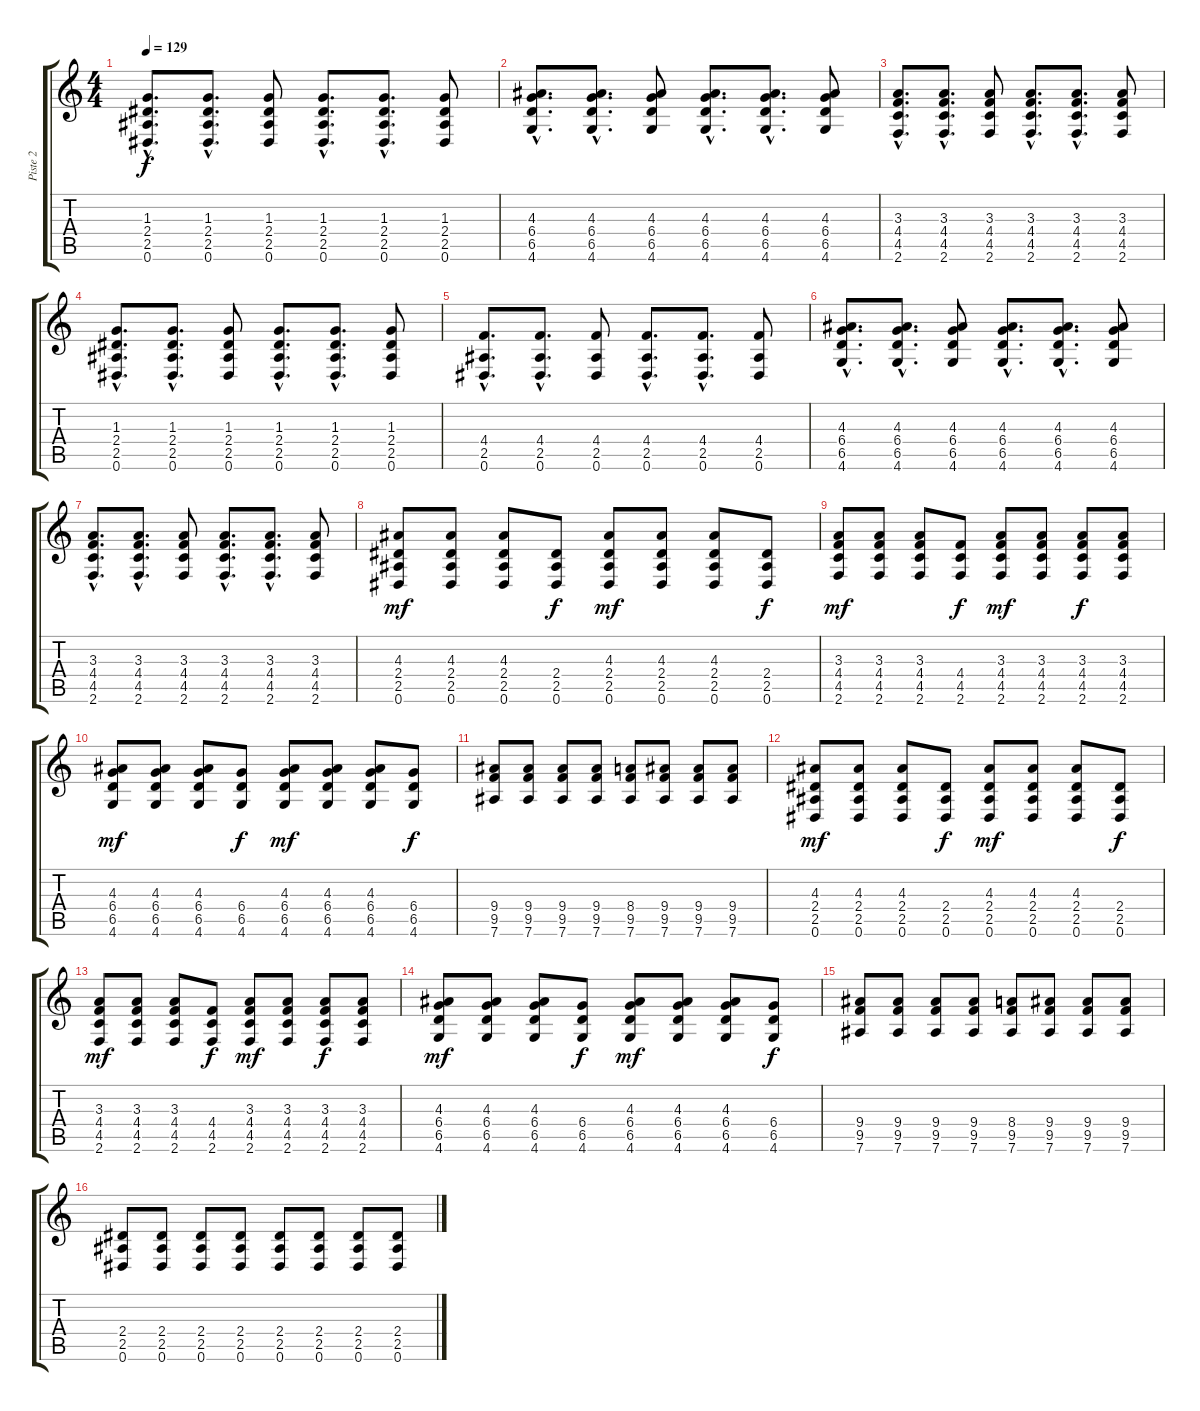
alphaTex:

\track ("Piste 2" "Piste 2") {instrument distortionguitar}
\staff {score tabs}
\tuning (Eb4 Bb3 Gb3 Db3 Ab2 Eb2) {hide}
\ts (4 4)
\tempo 129
\clef g2
\ks c
(1.3{hac} 2.4{hac} 2.5{hac} 0.6{hac}).8{d dy f} (1.3{hac} 2.4{hac} 2.5{hac} 0.6{hac}).8{d} (1.3 2.4 2.5 0.6).8 (1.3{hac} 2.4{hac} 2.5{hac} 0.6{hac}).8{d} (1.3{hac} 2.4{hac} 2.5{hac} 0.6{hac}).8{d} (1.3 2.4 2.5 0.6).8 |
(4.3{hac} 6.4{hac} 6.5{hac} 4.6{hac}).8{d} (4.3{hac} 6.4{hac} 6.5{hac} 4.6{hac}).8{d} (4.3 6.4 6.5 4.6).8 (4.3{hac} 6.4{hac} 6.5{hac} 4.6{hac}).8{d} (4.3{hac} 6.4{hac} 6.5{hac} 4.6{hac}).8{d} (4.3 6.4 6.5 4.6).8 |
(3.3{hac} 4.4{hac} 4.5{hac} 2.6{hac}).8{d} (3.3{hac} 4.4{hac} 4.5{hac} 2.6{hac}).8{d} (3.3 4.4 4.5 2.6).8 (3.3{hac} 4.4{hac} 4.5{hac} 2.6{hac}).8{d} (3.3{hac} 4.4{hac} 4.5{hac} 2.6{hac}).8{d} (3.3 4.4 4.5 2.6).8 |
(1.3{hac} 2.4{hac} 2.5{hac} 0.6{hac}).8{d} (1.3{hac} 2.4{hac} 2.5{hac} 0.6{hac}).8{d} (1.3 2.4 2.5 0.6).8 (1.3{hac} 2.4{hac} 2.5{hac} 0.6{hac}).8{d} (1.3{hac} 2.4{hac} 2.5{hac} 0.6{hac}).8{d} (1.3 2.4 2.5 0.6).8 |
(4.4{hac} 2.5{hac} 0.6{hac}).8{d} (4.4{hac} 2.5{hac} 0.6{hac}).8{d} (4.4 2.5 0.6).8 (4.4{hac} 2.5{hac} 0.6{hac}).8{d} (4.4{hac} 2.5{hac} 0.6{hac}).8{d} (4.4 2.5 0.6).8 |
(4.3{hac} 6.4{hac} 6.5{hac} 4.6{hac}).8{d} (4.3{hac} 6.4{hac} 6.5{hac} 4.6{hac}).8{d} (4.3 6.4 6.5 4.6).8 (4.3{hac} 6.4{hac} 6.5{hac} 4.6{hac}).8{d} (4.3{hac} 6.4{hac} 6.5{hac} 4.6{hac}).8{d} (4.3 6.4 6.5 4.6).8 |
(3.3{hac} 4.4{hac} 4.5{hac} 2.6{hac}).8{d} (3.3{hac} 4.4{hac} 4.5{hac} 2.6{hac}).8{d} (3.3 4.4 4.5 2.6).8 (3.3{hac} 4.4{hac} 4.5{hac} 2.6{hac}).8{d} (3.3{hac} 4.4{hac} 4.5{hac} 2.6{hac}).8{d} (3.3 4.4 4.5 2.6).8 |
(4.3 2.4 2.5 0.6).8{dy mf} (4.3 2.4 2.5 0.6).8 (4.3 2.4 2.5 0.6).8 (2.4 2.5 0.6).8{dy f} (4.3 2.4 2.5 0.6).8{dy mf} (4.3 2.4 2.5 0.6).8 (4.3 2.4 2.5 0.6).8 (2.4 2.5 0.6).8{dy f} |
(3.3 4.4 4.5 2.6).8{dy mf} (3.3 4.4 4.5 2.6).8 (3.3 4.4 4.5 2.6).8 (4.4 4.5 2.6).8{dy f} (3.3 4.4 4.5 2.6).8{dy mf} (3.3 4.4 4.5 2.6).8 (3.3 4.4 4.5 2.6).8{dy f} (3.3 4.4 4.5 2.6).8 |
(4.3 6.4 6.5 4.6).8{dy mf} (4.3 6.4 6.5 4.6).8 (4.3 6.4 6.5 4.6).8 (6.4 6.5 4.6).8{dy f} (4.3 6.4 6.5 4.6).8{dy mf} (4.3 6.4 6.5 4.6).8 (4.3 6.4 6.5 4.6).8 (6.4 6.5 4.6).8{dy f} |
(9.4 9.5 7.6).8 (9.4 9.5 7.6).8 (9.4 9.5 7.6).8 (9.4 9.5 7.6).8 (8.4 9.5 7.6).8 (9.4 9.5 7.6).8 (9.4 9.5 7.6).8 (9.4 9.5 7.6).8 |
(4.3 2.4 2.5 0.6).8{dy mf} (4.3 2.4 2.5 0.6).8 (4.3 2.4 2.5 0.6).8 (2.4 2.5 0.6).8{dy f} (4.3 2.4 2.5 0.6).8{dy mf} (4.3 2.4 2.5 0.6).8 (4.3 2.4 2.5 0.6).8 (2.4 2.5 0.6).8{dy f} |
(3.3 4.4 4.5 2.6).8{dy mf} (3.3 4.4 4.5 2.6).8 (3.3 4.4 4.5 2.6).8 (4.4 4.5 2.6).8{dy f} (3.3 4.4 4.5 2.6).8{dy mf} (3.3 4.4 4.5 2.6).8 (3.3 4.4 4.5 2.6).8{dy f} (3.3 4.4 4.5 2.6).8 |
(4.3 6.4 6.5 4.6).8{dy mf} (4.3 6.4 6.5 4.6).8 (4.3 6.4 6.5 4.6).8 (6.4 6.5 4.6).8{dy f} (4.3 6.4 6.5 4.6).8{dy mf} (4.3 6.4 6.5 4.6).8 (4.3 6.4 6.5 4.6).8 (6.4 6.5 4.6).8{dy f} |
(9.4 9.5 7.6).8 (9.4 9.5 7.6).8 (9.4 9.5 7.6).8 (9.4 9.5 7.6).8 (8.4 9.5 7.6).8 (9.4 9.5 7.6).8 (9.4 9.5 7.6).8 (9.4 9.5 7.6).8 |
(2.4 2.5 0.6).8 (2.4 2.5 0.6).8 (2.4 2.5 0.6).8 (2.4 2.5 0.6).8 (2.4 2.5 0.6).8 (2.4 2.5 0.6).8 (2.4 2.5 0.6).8 (2.4 2.5 0.6).8
